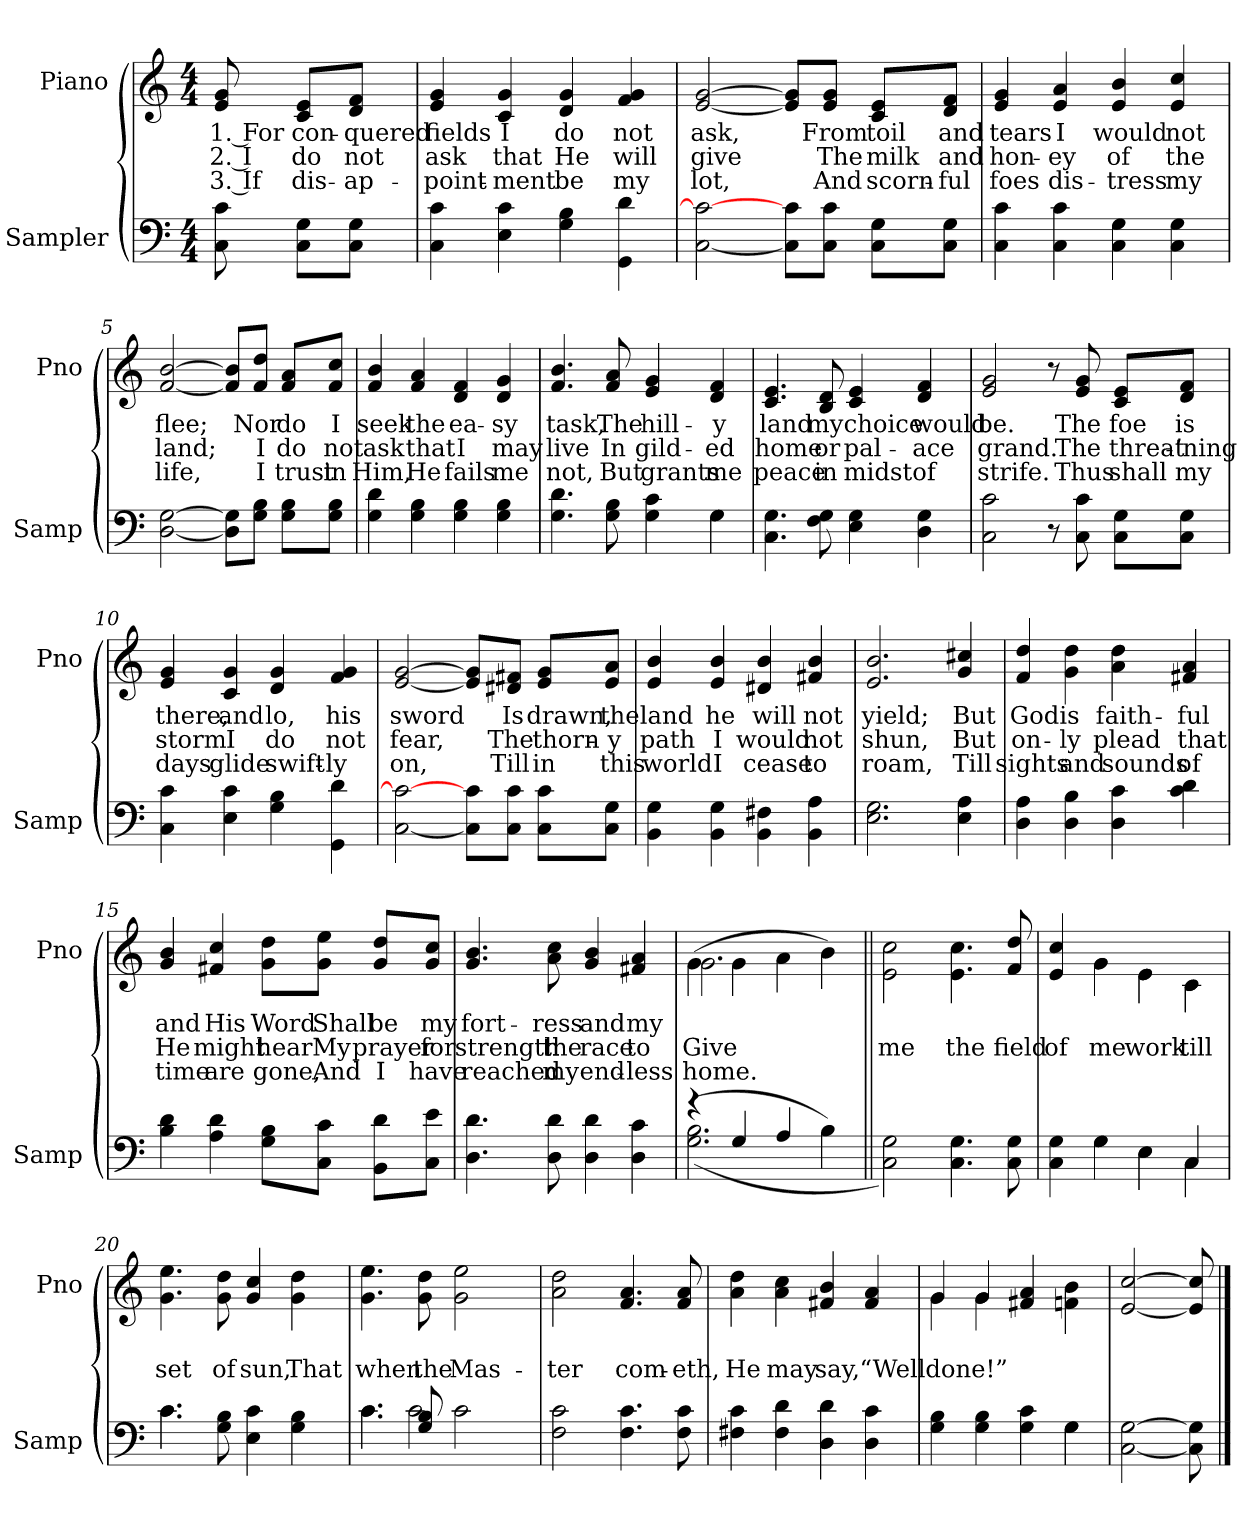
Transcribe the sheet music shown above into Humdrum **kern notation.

**kern	**kern	**text	**text	**text
*part2	*part1	*part1	*part1	*part1
*staff2	*staff1	*staff1	*staff1	*staff1
*I"Sampler	*I"Piano	*	*	*
*I'Samp	*I'Pno	*	*	*
*clefF4	*clefG2	*	*	*
*M4/4	*M4/4	*	*	*
=1	=1	=1	=1	=1
8C 8c	8e 8g	1. For	2. I	3. If
8C\ 8G\L	8c/ 8e/L	con-	do	dis-
8C\ 8G\J	8d/ 8f/J	-quered	not	-ap-
=2	=2	=2	=2	=2
4C 4c	4e 4g	fields	ask	-point-
4E 4c	4c 4g	I	that	-ment
4G 4B	4d 4g	do	He	be
4GG 4d	4f 4g	not	will	my
=3	=3	=3	=3	=3
[2C\ 2c\_	[2e [2g	ask,	give	lot,
8C]\ 8c\L	8e]/ 8g]/L	.	.	.
8C\ 8c\J	8e/ 8g/J	From	The	And
8C\ 8G\L	8c/ 8e/L	toil	milk	scorn-
8C\ 8G\J	8d/ 8f/J	and	and	-ful
=4	=4	=4	=4	=4
4C 4c	4e 4g	tears	hon-	foes
4C 4c	4e 4a	I	-ey	dis-
4C 4G	4e 4b	would	of	-tress
4C 4G	4e 4cc	not	the	my
=5	=5	=5	=5	=5
[2D [2G	[2f [2b	flee;	land;	life,
8D]\ 8G]\L	8f]/ 8b]/L	.	.	.
8G\ 8B\J	8f/ 8dd/J	Nor	I	I
8G\ 8B\L	8f/ 8a/L	do	do	trust
8G\ 8B\J	8f/ 8cc/J	I	not	in
=6	=6	=6	=6	=6
4G 4d	4f 4b	seek	ask	Him,
4G 4B	4f 4a	the	that	He
4G 4B	4d 4f	ea-	I	fails
4G 4B	4d 4g	-sy	may	me
=7	=7	=7	=7	=7
*^	*	*	*	*
4.G 4.d	2.ryy	4.f 4.b	task,	live	not,
8G 8B	.	8f 8a	The	In	But
4G 4c	.	4e 4g	hill-	gild-	grants
4G\	4G	4d 4f	-y	-ed	me
*v	*v	*	*	*	*
=8	=8	=8	=8	=8
4.C 4.G	4.c 4.e	land	home	peace
8F 8G	8B 8d	my	or	in
4E 4G	4c 4e	choice	pal-	midst
4D 4G	4d 4f	would	-ace	of
=9	=9	=9	=9	=9
2C 2c	2e 2g	be.	grand.	strife.
8r	8r	.	.	.
8C 8c	8e 8g	The	The	Thus
8C\ 8G\L	8c/ 8e/L	foe	threat-	shall
8C\ 8G\J	8d/ 8f/J	is	-’ning	my
=10	=10	=10	=10	=10
4C 4c	4e 4g	there,	storm	days
4E 4c	4c 4g	and	I	glide
4G 4B	4d 4g	lo,	do	swift-
4GG 4d	4f 4g	his	not	-ly
=11	=11	=11	=11	=11
[2C 2c_	[2e [2g	sword	fear,	on,
8C]\ 8c\L	8e]/ 8g]/L	.	.	.
8C\ 8c\J	8d#X/ 8f#X/J	Is	The	Till
8C\ 8c\L	8e/ 8g/L	drawn,	thorn-	in
8C\ 8G\J	8e/ 8a/J	the	-y	this
=12	=12	=12	=12	=12
4BB 4G	4e 4b	land	path	world
4BB 4G	4e 4b	he	I	I
4BB 4F#X	4d#X 4b	will	would	cease
4BB 4A	4f#X 4b	not	not	to
=13	=13	=13	=13	=13
2.E 2.G	2.e 2.b	yield;	shun,	roam,
4E 4A	4g 4cc#X	But	But	Till
=14	=14	=14	=14	=14
4D 4A	4f 4dd	God	on-	sights
4D 4B	4g 4dd	is	-ly	and
4D 4c	4a 4dd	faith-	plead	sounds
4c 4d	4f#X 4a	-ful	that	of
=15	=15	=15	=15	=15
4B 4d	4g 4b	and	He	time
4A 4d	4f#X 4cc	His	might	are
8G\ 8B\L	8g\ 8dd\L	Word	hear	gone,
8C\ 8c\J	8g\ 8ee\J	Shall	My	And
8BB\ 8d\L	8g/ 8dd/L	be	prayer	I
8C\ 8e\J	8g/ 8cc/J	my	for	have
=16	=16	=16	=16	=16
4.D 4.d	4.g 4.b	fort-	strength	reached
8D 8d	8a 8cc	-ress	the	my
4D 4d	4g 4b	and	race	end-
4D 4c	4f#X 4a	my	to	-less
=17	=17	=17	=17	=17
*^	*^	*	*	*
(4r	(2.G 2.B	(4g\	2.g	.	Give	home.
4G/	.	4g\	.	.	.	.
4A/	.	4a\	.	.	.	.
4B)	4ryy	4b\)	4ryy	.	.	.
=18||	=18||	=18||	=18||	=18||	=18||	=18||
!	!	!LO:TX:t=Refrain	!	!	!	!
*v	*v	*	*	*	*	*
*	*v	*v	*	*	*
2C\ 2G\)	2e\ 2cc\	.	me	.
4.C\ 4.G\	4.e\ 4.cc\	.	the	.
8C\ 8G\	8f 8dd	.	field	.
=19	=19	=19	=19	=19
*^	*^	*	*	*
4C\ 4G\	4ryy	4e 4cc	4ryy	.	of	.
4G\	4G	4g\	4g	.	me	.
4E\	4E	4e\	4e	.	work	.
4C/	4C	4c\	4c	.	till	.
*	*	*v	*v	*	*	*
=20	=20	=20	=20	=20	=20
4.c\	4.c	4.g 4.ee	.	set	.
8G 8B	2ryy	8g 8dd	.	of	.
4E 4c	.	4g 4cc	.	sun,	.
4G 4B	.	4g 4dd	.	That	.
.	8ryy	.	.	.	.
=21	=21	=21	=21	=21	=21
4.c\	4.c	4.g 4.ee	.	when	.
8G 8B	2c	8g 8dd	.	the	.
2c\	.	2g 2ee	.	Mas-	.
.	8ryy	.	.	.	.
*v	*v	*	*	*	*
=22	=22	=22	=22	=22
2F 2c	2a 2dd	.	-ter	.
4.F 4.c	4.f 4.a	.	com-	.
8F 8c	8f 8a	.	-eth,	.
=23	=23	=23	=23	=23
4F#X 4c	4a 4dd	.	He	.
4F# 4d	4a 4cc	.	may	.
4D 4d	4f#X 4b	.	say,	.
4D 4c	4f# 4a	.	“Well	.
=24	=24	=24	=24	=24
*^	*^	*	*	*
4G 4B	2.ryy	4g/	4g	.	done!”	.
4G 4B	.	4g/	4g	.	.	.
4G 4c	.	4f#X 4a	2ryy	.	.	.
4G\	4G	4fn\ 4b\	.	.	.	.
*v	*v	*	*	*	*	*
*	*v	*v	*	*	*
=25	=25	=25	=25	=25
[2C [2G	[2e [2cc	.	.	.
8C] 8G]	8e] 8cc]	.	.	.
==	==	==	==	==
*-	*-	*-	*-	*-
